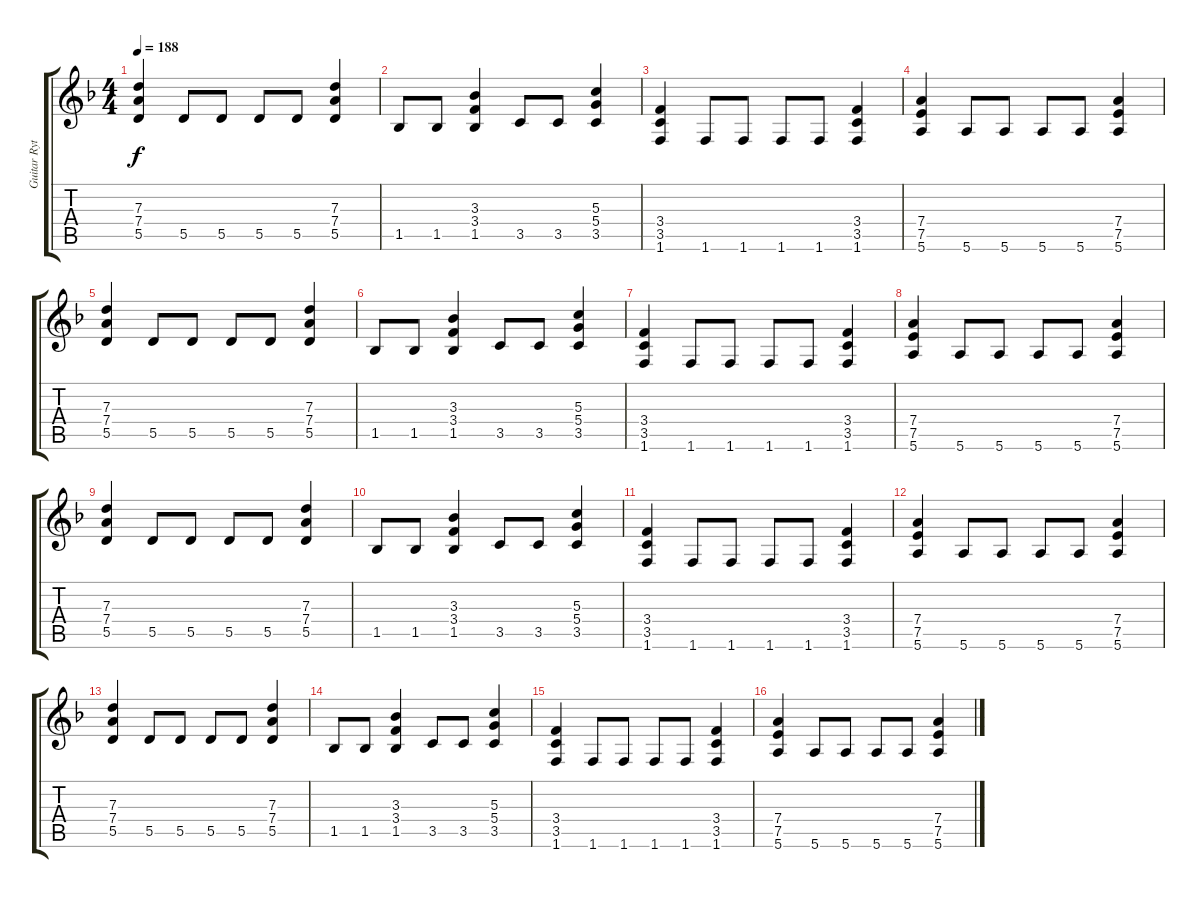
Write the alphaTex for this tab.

\track ("Guitar Rythmic" "Guitar Ryt") {instrument overdrivenguitar}
\staff {score tabs}
\tuning (E4 B3 G3 D3 A2 E2) {hide}
\ts (4 4)
\tempo 188
\clef g2
\ks f
(7.3 7.4 5.5).4{dy f} 5.5.8 5.5.8 5.5.8 5.5.8 (7.3 7.4 5.5).4 |
1.5.8 1.5.8 (3.3 3.4 1.5).4 3.5.8 3.5.8 (5.3 5.4 3.5).4 |
(3.4 3.5 1.6).4 1.6.8 1.6.8 1.6.8 1.6.8 (3.4 3.5 1.6).4 |
(7.4 7.5 5.6).4 5.6.8 5.6.8 5.6.8 5.6.8 (7.4 7.5 5.6).4 |
(7.3 7.4 5.5).4 5.5.8 5.5.8 5.5.8 5.5.8 (7.3 7.4 5.5).4 |
1.5.8 1.5.8 (3.3 3.4 1.5).4 3.5.8 3.5.8 (5.3 5.4 3.5).4 |
(3.4 3.5 1.6).4 1.6.8 1.6.8 1.6.8 1.6.8 (3.4 3.5 1.6).4 |
(7.4 7.5 5.6).4 5.6.8 5.6.8 5.6.8 5.6.8 (7.4 7.5 5.6).4 |
(7.3 7.4 5.5).4 5.5.8 5.5.8 5.5.8 5.5.8 (7.3 7.4 5.5).4 |
1.5.8 1.5.8 (3.3 3.4 1.5).4 3.5.8 3.5.8 (5.3 5.4 3.5).4 |
(3.4 3.5 1.6).4 1.6.8 1.6.8 1.6.8 1.6.8 (3.4 3.5 1.6).4 |
(7.4 7.5 5.6).4 5.6.8 5.6.8 5.6.8 5.6.8 (7.4 7.5 5.6).4 |
(7.3 7.4 5.5).4 5.5.8 5.5.8 5.5.8 5.5.8 (7.3 7.4 5.5).4 |
1.5.8 1.5.8 (3.3 3.4 1.5).4 3.5.8 3.5.8 (5.3 5.4 3.5).4 |
(3.4 3.5 1.6).4 1.6.8 1.6.8 1.6.8 1.6.8 (3.4 3.5 1.6).4 |
(7.4 7.5 5.6).4 5.6.8 5.6.8 5.6.8 5.6.8 (7.4 7.5 5.6).4
